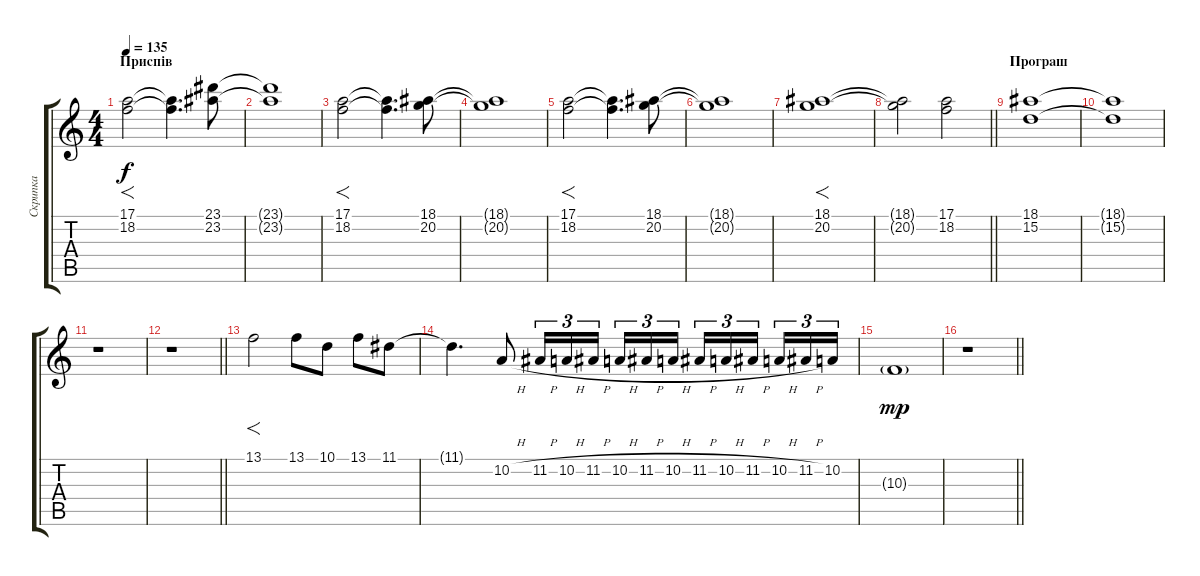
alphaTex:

\track ("Скрипка" "Скрипка") {instrument viola}
\staff {score tabs}
\tuning (E4 B3 G3 D3 A2 E2) {hide}
\ts (4 4)
\section ("" "Приспів")
\tempo 135
\clef g2
\ks c
(17.1 18.2).2{f dy f} (17.1{t} 18.2{t}).4{d} (23.1 23.2).8 |
(23.1{t} 23.2{t}).1 |
(17.1 18.2).2{f} (17.1{t} 18.2{t}).4{d} (18.1 20.2).8 |
(18.1{t} 20.2{t}).1 |
(17.1 18.2).2{f} (17.1{t} 18.2{t}).4{d} (18.1 20.2).8 |
(18.1{t} 20.2{t}).1 |
(18.1 20.2).1{f} |
\barLineRight lightlight
(18.1{t} 20.2{t}).2 (17.1 18.2).2 |
\section ("" "Програш")
(18.1 15.2).1{volume 0} |
(18.1{t} 15.2{t}).1 |
r.1 |
\barLineRight lightlight
r.1 |
13.1.2{f volume 13} 13.1.8 10.1.8 13.1.8 11.1.8 |
11.1{t}.4{d} 10.2{h}.8 11.2{h}.16{tu (3 2)} 10.2{h}.16{tu (3 2)} 11.2{h}.16{tu (3 2)} 10.2{h}.16{tu (3 2)} 11.2{h}.16{tu (3 2)} 10.2{h}.16{tu (3 2)} 11.2{h}.16{tu (3 2)} 10.2{h}.16{tu (3 2)} 11.2{h}.16{tu (3 2)} 10.2{h}.16{tu (3 2)} 11.2{h}.16{tu (3 2)} 10.2.16{tu (3 2)} |
10.3{g}.1{dy mp} |
\barLineRight lightlight
r.1
